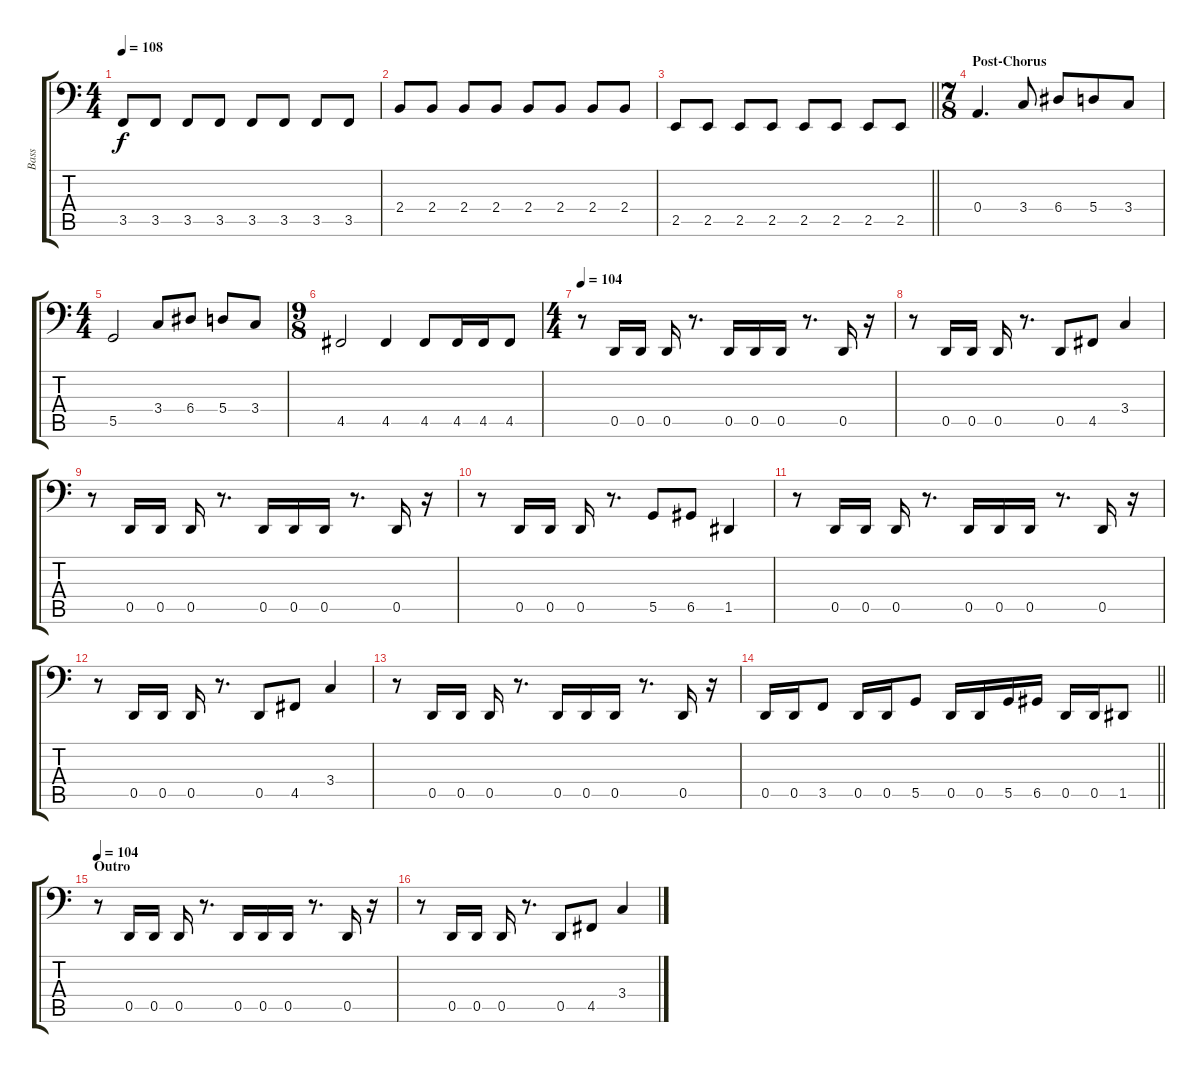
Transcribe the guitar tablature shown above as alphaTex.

\track ("Bass" "Bass") {instrument electricbassfinger}
\staff {score tabs}
\tuning (C3 G2 D2 A1 D1 A0) {hide}
\ts (4 4)
\tempo 108
\clef f4
\ks c
3.5.8{dy f} 3.5.8 3.5.8 3.5.8 3.5.8 3.5.8 3.5.8 3.5.8 |
2.4.8 2.4.8 2.4.8 2.4.8 2.4.8 2.4.8 2.4.8 2.4.8 |
\barLineRight lightlight
2.5.8 2.5.8 2.5.8 2.5.8 2.5.8 2.5.8 2.5.8 2.5.8 |
\ts (7 8)
\section ("" "Post-Chorus")
0.4.4{d} 3.4.8 6.4.8 5.4.8 3.4.8 |
\ts (4 4)
5.5.2 3.4.8 6.4.8 5.4.8 3.4.8 |
\ts (9 8)
4.5.2 4.5.4 4.5.8 4.5.16 4.5.16 4.5.8 |
\ts (4 4)
\tempo 104
r.8 0.5.16 0.5.16 0.5.16 r.8{d} 0.5.16 0.5.16 0.5.16 r.8{d} 0.5.16 r.16 |
r.8 0.5.16 0.5.16 0.5.16 r.8{d} 0.5.8 4.5.8 3.4.4 |
r.8 0.5.16 0.5.16 0.5.16 r.8{d} 0.5.16 0.5.16 0.5.16 r.8{d} 0.5.16 r.16 |
r.8 0.5.16 0.5.16 0.5.16 r.8{d} 5.5.8 6.5.8 1.5.4 |
r.8 0.5.16 0.5.16 0.5.16 r.8{d} 0.5.16 0.5.16 0.5.16 r.8{d} 0.5.16 r.16 |
r.8 0.5.16 0.5.16 0.5.16 r.8{d} 0.5.8 4.5.8 3.4.4 |
r.8 0.5.16 0.5.16 0.5.16 r.8{d} 0.5.16 0.5.16 0.5.16 r.8{d} 0.5.16 r.16 |
\barLineRight lightlight
0.5.16 0.5.16 3.5.8 0.5.16 0.5.16 5.5.8 0.5.16 0.5.16 5.5.16 6.5.16 0.5.16 0.5.16 1.5.8 |
\section ("" "Outro")
\tempo 104
r.8 0.5.16 0.5.16 0.5.16 r.8{d} 0.5.16 0.5.16 0.5.16 r.8{d} 0.5.16 r.16 |
r.8 0.5.16 0.5.16 0.5.16 r.8{d} 0.5.8 4.5.8 3.4.4
